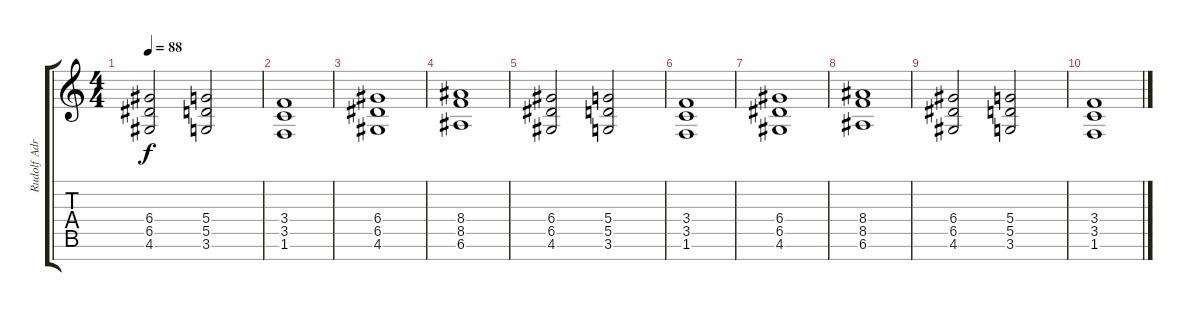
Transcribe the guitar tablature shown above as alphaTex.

\track ("Rudolf Adrianus Jolie" "Rudolf Adr") {instrument distortionguitar}
\staff {score tabs}
\tuning (E4 B3 G3 D3 A2 E2 B1) {hide}
\ts (4 4)
\tempo 88
\clef g2
\ks c
(6.4 6.5 4.6).2{dy f} (5.4 5.5 3.6).2 |
(3.4 3.5 1.6).1{instrument distortionguitar} |
(6.4 6.5 4.6).1 |
(8.4 8.5 6.6).1 |
(6.4 6.5 4.6).2 (5.4 5.5 3.6).2 |
(3.4 3.5 1.6).1 |
(6.4 6.5 4.6).1 |
(8.4 8.5 6.6).1 |
(6.4 6.5 4.6).2 (5.4 5.5 3.6).2 |
(3.4 3.5 1.6).1
